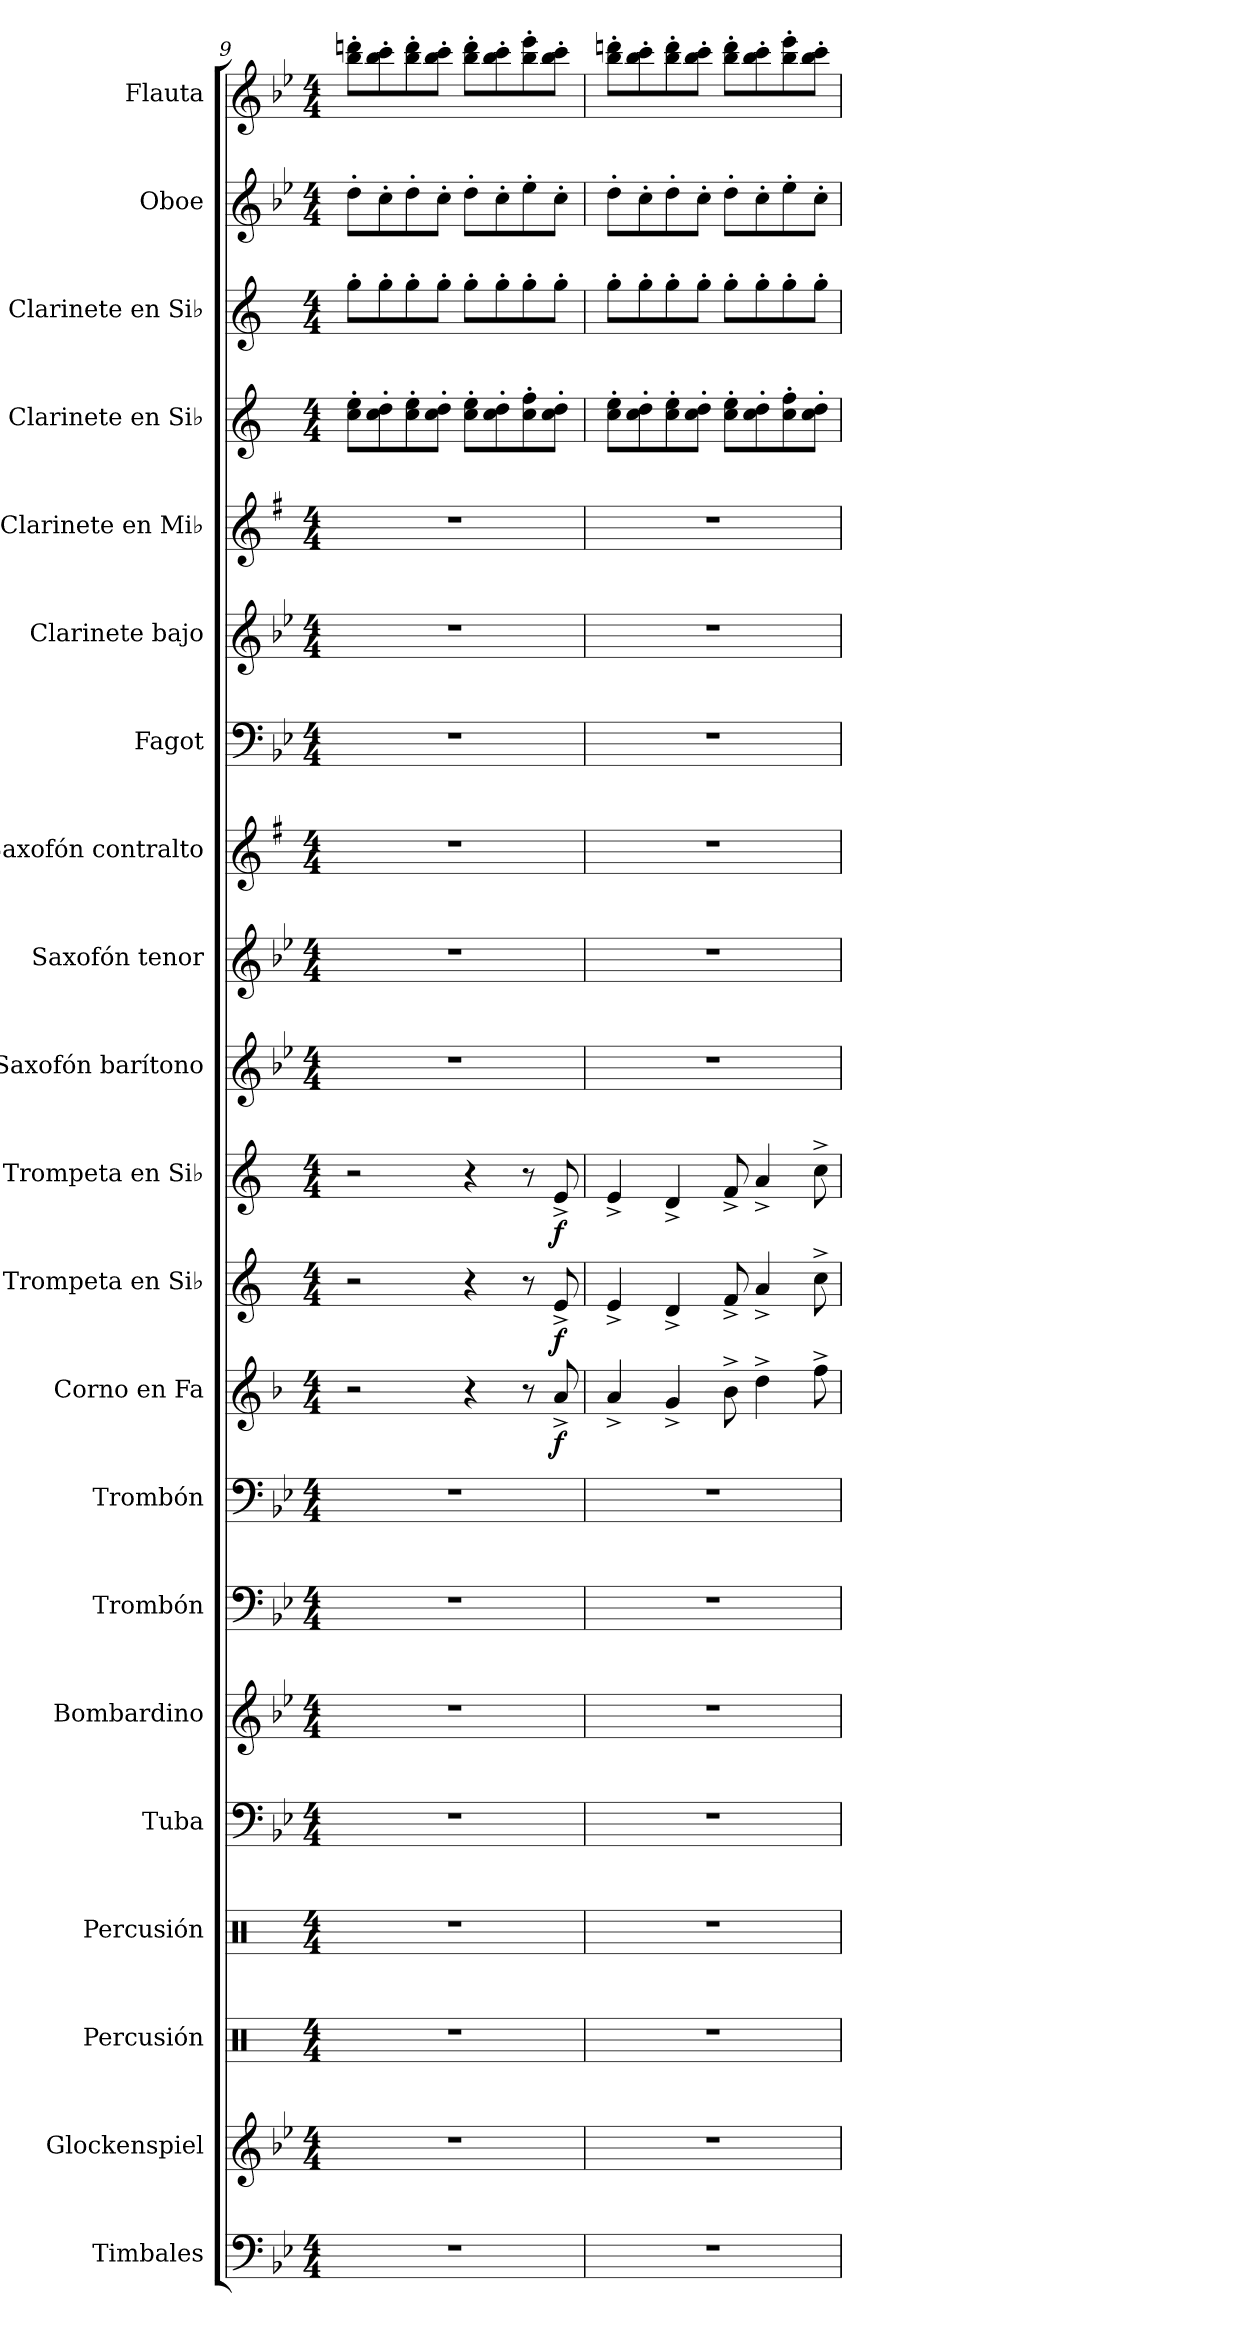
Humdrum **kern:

**kern	**kern	**kern	**kern	**kern	**kern	**kern	**kern	**kern	**dynam	**kern	**dynam	**kern	**dynam	**kern	**kern	**kern	**kern	**kern	**kern	**kern	**kern	**kern	**kern
*part21	*part20	*part19	*part18	*part17	*part16	*part15	*part14	*part13	*part13	*part12	*part12	*part11	*part11	*part10	*part9	*part8	*part7	*part6	*part5	*part4	*part3	*part2	*part1
*staff21	*staff20	*staff19	*staff18	*staff17	*staff16	*staff15	*staff14	*staff13	*staff13	*staff12	*staff12	*staff11	*staff11	*staff10	*staff9	*staff8	*staff7	*staff6	*staff5	*staff4	*staff3	*staff2	*staff1
*I"Timbales	*I"Glockenspiel	*I"Percusión	*I"Percusión	*I"Tuba	*I"Bombardino	*I"Trombón	*I"Trombón	*I"Corno en Fa	*	*I"Trompeta en Si♭	*	*I"Trompeta en Si♭	*	*I"Saxofón barítono	*I"Saxofón tenor	*I"Saxofón contralto	*I"Fagot	*I"Clarinete bajo	*I"Clarinete en Mi♭	*I"Clarinete en Si♭	*I"Clarinete en Si♭	*I"Oboe	*I"Flauta
*I'Timb.	*I'Glock.	*I'Perc.	*I'Perc.	*I'Tba.	*I'Bo.	*I'Tbn.	*I'Tbn.	*I'Cor. Fa	*	*I'Tpt. Si♭	*	*I'Tpt. Si♭	*	*I'Sax. Bar.	*I'Sax. T.	*I'Sax. Ctrl.	*I'Fag.	*I'Cl. B.	*I'Cl. Mi♭	*I'Cl. Si♭	*I'Cl. Si♭	*I'Ob.	*I'Fl.
!!LO:PB:g=z
*clefF4	*clefG2	*clefX	*clefX	*clefF4	*clefG2	*clefF4	*clefF4	*clefG2	*	*clefG2	*	*clefG2	*	*clefG2	*clefG2	*clefG2	*clefF4	*clefG2	*clefG2	*clefG2	*clefG2	*clefG2	*clefG2
*	*ITrd-14c-24	*	*	*	*ITrd8c14	*	*	*ITrd4c7	*	*ITrd1c2	*	*ITrd1c2	*	*ITrd12c21	*ITrd8c14	*ITrd5c9	*	*ITrd8c14	*ITrd-2c-3	*ITrd1c2	*ITrd1c2	*	*
*k[b-e-]	*k[b-e-]	*k[]	*k[]	*k[b-e-]	*k[b-e-]	*k[b-e-]	*k[b-e-]	*k[b-e-]	*	*k[b-e-]	*	*k[b-e-]	*	*k[b-e-]	*k[b-e-]	*k[b-e-]	*k[b-e-]	*k[b-e-]	*k[b-e-]	*k[b-e-]	*k[b-e-]	*k[b-e-]	*k[b-e-]
*M4/4	*M4/4	*M4/4	*M4/4	*M4/4	*M4/4	*M4/4	*M4/4	*M4/4	*	*M4/4	*	*M4/4	*	*M4/4	*M4/4	*M4/4	*M4/4	*M4/4	*M4/4	*M4/4	*M4/4	*M4/4	*M4/4
=9	=9	=9	=9	=9	=9	=9	=9	=9	=9	=9	=9	=9	=9	=9	=9	=9	=9	=9	=9	=9	=9	=9	=9
1r	1r	1r	1r	1r	1r	1r	1r	2r	.	2r	.	2r	.	1r	1r	1r	1r	1r	1r	8b-\' 8dd\'L	8ff'\L	8dd'\L	8bb-\' 8dddn\'L
.	.	.	.	.	.	.	.	.	.	.	.	.	.	.	.	.	.	.	.	8b-\' 8cc\'	8ff'\	8cc'\	8bb-\' 8ccc\'
.	.	.	.	.	.	.	.	.	.	.	.	.	.	.	.	.	.	.	.	8b-\' 8dd\'	8ff'\	8dd'\	8bb-\' 8ddd\'
.	.	.	.	.	.	.	.	.	.	.	.	.	.	.	.	.	.	.	.	8b-\' 8cc\'J	8ff'\J	8cc'\J	8bb-\' 8ccc\'J
.	.	.	.	.	.	.	.	4r	.	4r	.	4r	.	.	.	.	.	.	.	8b-\' 8dd\'L	8ff'\L	8dd'\L	8bb-\' 8ddd\'L
.	.	.	.	.	.	.	.	.	.	.	.	.	.	.	.	.	.	.	.	8b-\' 8cc\'	8ff'\	8cc'\	8bb-\' 8ccc\'
.	.	.	.	.	.	.	.	8r	.	8r	.	8r	.	.	.	.	.	.	.	8b-\' 8ee-\'	8ff'\	8ee-'\	8bb-\' 8eee-\'
!	!	!	!	!	!	!	!	!	!LO:DY:b	!	!LO:DY:b	!	!LO:DY:b	!	!	!	!	!	!	!	!	!	!
.	.	.	.	.	.	.	.	8d^/	f	8d^/	f	8d^/	f	.	.	.	.	.	.	8b-\' 8cc\'J	8ff'\J	8cc'\J	8bb-\' 8ccc\'J
=10	=10	=10	=10	=10	=10	=10	=10	=10	=10	=10	=10	=10	=10	=10	=10	=10	=10	=10	=10	=10	=10	=10	=10
1r	1r	1r	1r	1r	1r	1r	1r	4d^/	.	4d^/	.	4d^/	.	1r	1r	1r	1r	1r	1r	8b-\' 8dd\'L	8ff'\L	8dd'\L	8bb-\' 8dddn\'L
.	.	.	.	.	.	.	.	.	.	.	.	.	.	.	.	.	.	.	.	8b-\' 8cc\'	8ff'\	8cc'\	8bb-\' 8ccc\'
.	.	.	.	.	.	.	.	4c^/	.	4c^/	.	4c^/	.	.	.	.	.	.	.	8b-\' 8dd\'	8ff'\	8dd'\	8bb-\' 8ddd\'
.	.	.	.	.	.	.	.	.	.	.	.	.	.	.	.	.	.	.	.	8b-\' 8cc\'J	8ff'\J	8cc'\J	8bb-\' 8ccc\'J
.	.	.	.	.	.	.	.	8e-^\	.	8e-^/	.	8e-^/	.	.	.	.	.	.	.	8b-\' 8dd\'L	8ff'\L	8dd'\L	8bb-\' 8ddd\'L
.	.	.	.	.	.	.	.	4g^\	.	4g^/	.	4g^/	.	.	.	.	.	.	.	8b-\' 8cc\'	8ff'\	8cc'\	8bb-\' 8ccc\'
.	.	.	.	.	.	.	.	.	.	.	.	.	.	.	.	.	.	.	.	8b-\' 8ee-\'	8ff'\	8ee-'\	8bb-\' 8eee-\'
.	.	.	.	.	.	.	.	8b-^\	.	8b-^\	.	8b-^\	.	.	.	.	.	.	.	8b-\' 8cc\'J	8ff'\J	8cc'\J	8bb-\' 8ccc\'J
=	=	=	=	=	=	=	=	=	=	=	=	=	=	=	=	=	=	=	=	=	=	=	=
*-	*-	*-	*-	*-	*-	*-	*-	*-	*-	*-	*-	*-	*-	*-	*-	*-	*-	*-	*-	*-	*-	*-	*-
